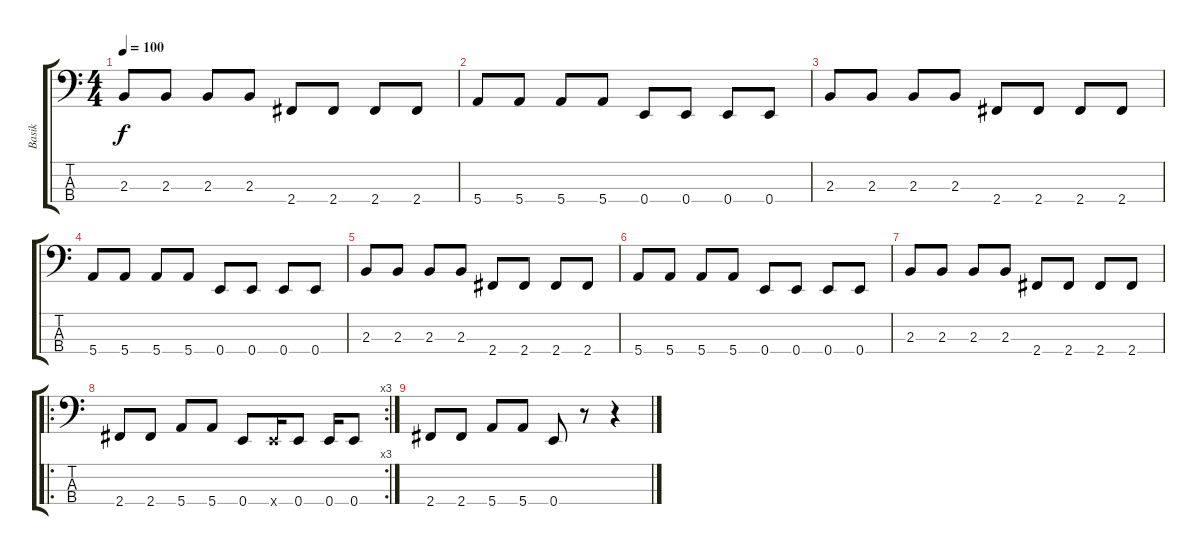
\track ("Basik" "Basik") {instrument electricbasspick}
\staff {score tabs}
\tuning (G2 D2 A1 E1) {hide}
\ts (4 4)
\tempo 100
\clef f4
\ks c
2.3.8{dy f} 2.3.8 2.3.8 2.3.8 2.4.8 2.4.8 2.4.8 2.4.8 |
5.4.8 5.4.8 5.4.8 5.4.8 0.4.8 0.4.8 0.4.8 0.4.8 |
2.3.8 2.3.8 2.3.8 2.3.8 2.4.8 2.4.8 2.4.8 2.4.8 |
5.4.8 5.4.8 5.4.8 5.4.8 0.4.8 0.4.8 0.4.8 0.4.8 |
2.3.8 2.3.8 2.3.8 2.3.8 2.4.8 2.4.8 2.4.8 2.4.8 |
5.4.8 5.4.8 5.4.8 5.4.8 0.4.8 0.4.8 0.4.8 0.4.8 |
2.3.8 2.3.8 2.3.8 2.3.8 2.4.8 2.4.8 2.4.8 2.4.8 |
\ro
\rc 3
2.4.8 2.4.8 5.4.8 5.4.8 0.4.8 0.4{x}.16 0.4.8 0.4.16 0.4.8 |
2.4.8 2.4.8 5.4.8 5.4.8 0.4.8 r.8 r.4
